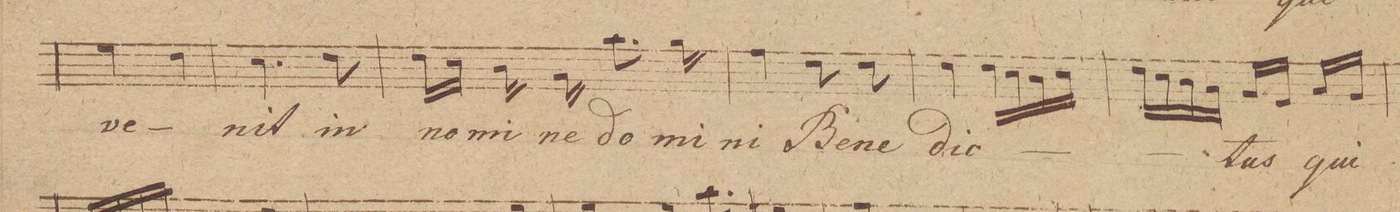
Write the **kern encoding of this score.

**kern	**text
*I"Baſso 1mo	*
*clefF4	*
*k[b-]	*
*M2/4	*
4G\	ve-
4F\	.
=13	=13
4.E\	-nit
8F\	in
=14	=14
16F\LL	no-
16E\JJ	.
16D\	-mi-
16C\	-ne
8.c\	do-
16B-\	-mi-
=15	=15
4A\	-ni
8F\	Be-
8F\	-ne-
=16	=16
4F\	-dic-
16F\LL	.
16E\	.
16D\	.
16E\JJ	.
=17	=17
16F\LL	.
16E\	.
16D\	.
16C\JJ	.
16BB-/LL	-tus
16GG/JJ	.
16C/LL	qui
16BB-/JJ	.
=18	=18
*-	*-
